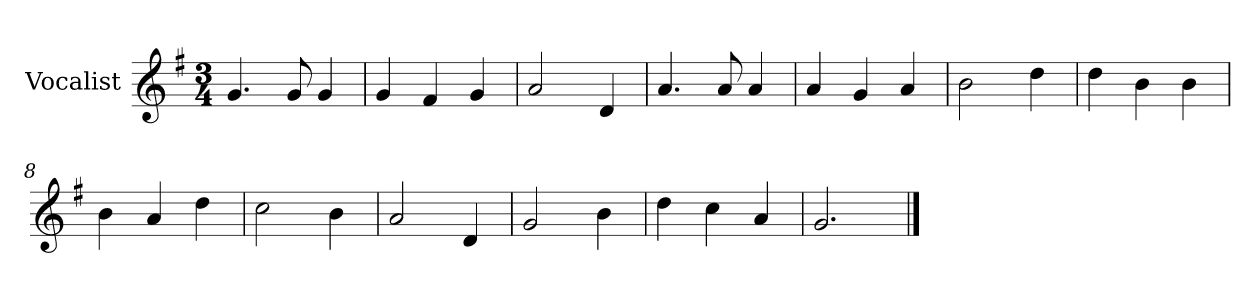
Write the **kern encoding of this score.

**kern
*part1
*staff1
*I"Vocalist
*k[f#]
*G:
*M3/4
=1
4.g
8g
4g
=2
4g
4f#
4g
=3
2a
4d
=4
4.a
8a
4a
=5
4a
4g
4a
=6
2b
4dd
=7
4dd
4b
4b
=8
4b
4a
4dd
=9
2cc
4b
=10
2a
4d
=11
2g
4b
=12
4dd
4cc
4a
=13
2.g
==
*-
